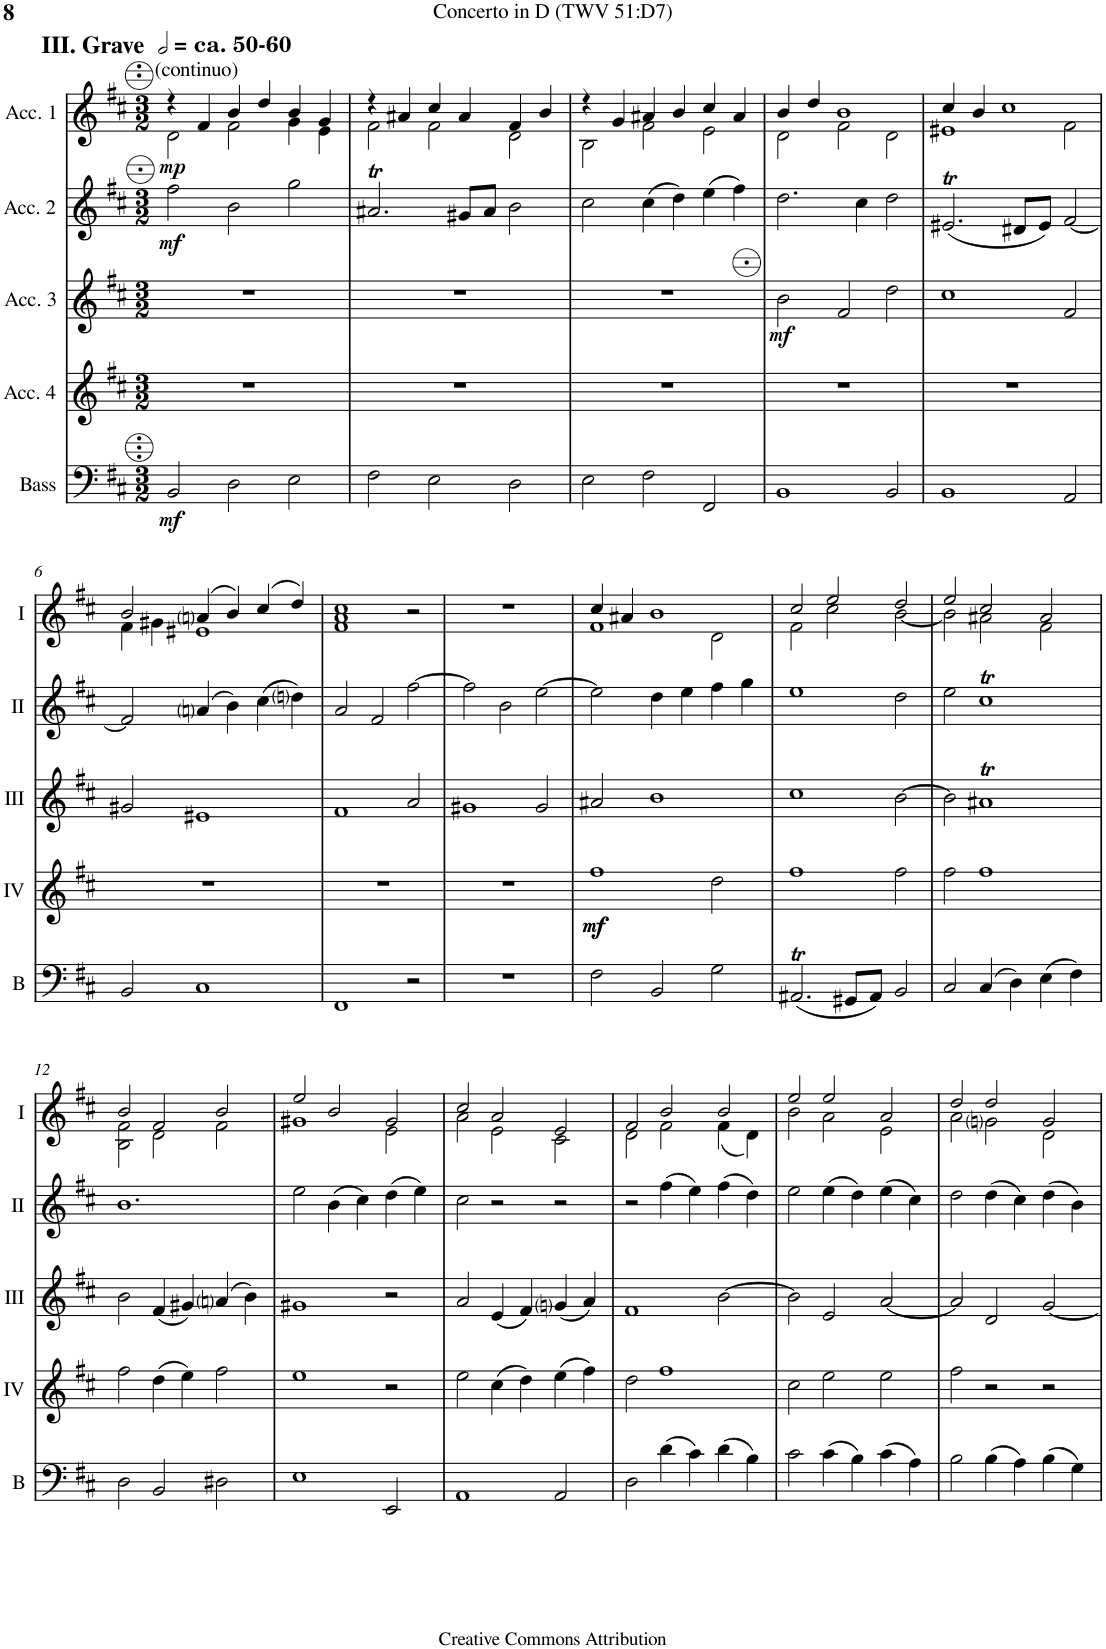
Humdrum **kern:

**kern	**dynam	**kern	**dynam	**kern	**dynam	**kern	**dynam	**kern	**dynam
*part5	*part5	*part4	*part4	*part3	*part3	*part2	*part2	*part1	*part1
*staff5	*staff5	*staff4	*staff4	*staff3	*staff3	*staff2	*staff2	*staff1	*staff1
*I"Bass	*	*I"Acc. 4	*	*I"Acc. 3	*	*I"Acc. 2	*	*I"Acc. 1	*
*I'B	*	*	*	*	*	*	*	*	*
!!LO:PB:g=z
*clefF4	*	*clefG2	*	*clefG2	*	*clefG2	*	*clefG2	*
*Trd7c12	*	*Trd7c12	*	*	*	*	*	*	*
*k[f#c#]	*	*k[f#c#]	*	*k[f#c#]	*	*k[f#c#]	*	*k[f#c#]	*
*M3/2	*	*M3/2	*	*M3/2	*	*M3/2	*	*M3/2	*
=1	=1	=1	=1	=1	=1	=1	=1	=1	=1
*	*	*	*	*	*	*	*	*^	*
!	!	!	!	!	!	!	!	!LO:TX:a:B:t=III. Grave	!	!
!	!	!	!	!	!	!	!	!LO:TX:a:B:t=ca. 50-60	!	!
!	!	!	!	!	!	!	!	!LO:TX:a:t=(continuo)	!	!
!	!LO:DY:b	!	!	!	!	!	!LO:DY:b	!	!	!LO:DY:b
2BB/	mf	1.r	.	1.r	.	2ff#\	mf	4r	2d\	mp
.	.	.	.	.	.	.	.	4f#/	.	.
2D\	.	.	.	.	.	2b\	.	4b/	2f#\	.
.	.	.	.	.	.	.	.	4dd/	.	.
2E\	.	.	.	.	.	2gg\	.	4b/	4g\	.
.	.	.	.	.	.	.	.	4g/	4e\	.
=2	=2	=2	=2	=2	=2	=2	=2	=2	=2	=2
2F#\	.	1.r	.	1.r	.	2.a#Xt/	.	4r	2f#\	.
.	.	.	.	.	.	.	.	4a#X/	.	.
2E\	.	.	.	.	.	.	.	4cc#/	2f#\	.
.	.	.	.	.	.	8g#X/L	.	4a#/	.	.
.	.	.	.	.	.	8a#/J	.	.	.	.
2D\	.	.	.	.	.	2b\	.	4f#/	2d\	.
.	.	.	.	.	.	.	.	4b/	.	.
=3	=3	=3	=3	=3	=3	=3	=3	=3	=3	=3
2E\	.	1.r	.	1.r	.	2cc#\	.	4r	2B\	.
.	.	.	.	.	.	.	.	4g/	.	.
2F#\	.	.	.	.	.	(4cc#\	.	4a#X/	2f#\	.
.	.	.	.	.	.	4dd\)	.	4b/	.	.
2FF#/	.	.	.	.	.	(4ee\	.	4cc#/	2e\	.
.	.	.	.	.	.	4ff#\)	.	4a#/	.	.
=4	=4	=4	=4	=4	=4	=4	=4	=4	=4	=4
!	!	!	!	!	!LO:DY:b	!	!	!	!	!
1BB	.	1.r	.	2b\	mf	2.dd\	.	4b/	2d\	.
.	.	.	.	.	.	.	.	4dd/	.	.
.	.	.	.	2f#/	.	.	.	1b	2f#\	.
.	.	.	.	.	.	4cc#\	.	.	.	.
2BB/	.	.	.	2dd\	.	2dd\	.	.	2d\	.
=5	=5	=5	=5	=5	=5	=5	=5	=5	=5	=5
1BB	.	1.r	.	1cc#	.	(2.e#Xt/	.	4cc#/	1e#X	.
.	.	.	.	.	.	.	.	4b/	.	.
.	.	.	.	.	.	.	.	1cc#	.	.
.	.	.	.	.	.	8d#X/L	.	.	.	.
.	.	.	.	.	.	8e#/J)	.	.	.	.
2AA/	.	.	.	2f#/	.	[2f#/	.	.	2f#\	.
!!LO:LB:g=z	!!
=6	=6	=6	=6	=6	=6	=6	=6	=6	=6	=6
2BB/	.	1.r	.	2g#X/	.	2f#/]	.	2b/	4f#\	.
.	.	.	.	.	.	.	.	.	4g#X\	.
1C#	.	.	.	1e#X	.	(4ani/	.	(4ani/	1e#X	.
.	.	.	.	.	.	4b\)	.	4b/)	.	.
.	.	.	.	.	.	(4cc#\	.	(4cc#/	.	.
.	.	.	.	.	.	4ddni\)	.	4dd/)	.	.
=7	=7	=7	=7	=7	=7	=7	=7	=7	=7	=7
1FF#	.	1.r	.	1f#	.	2a/	.	1cc#	1f# 1a	.
.	.	.	.	.	.	2f#/	.	.	.	.
2r	.	.	.	2a/	.	[2ff#\	.	2r	2ryy	.
*	*	*	*	*	*	*	*	*v	*v	*
=8	=8	=8	=8	=8	=8	=8	=8	=8	=8
1.r	.	1.r	.	1g#X	.	2ff#\]	.	1.r	.
.	.	.	.	.	.	2b\	.	.	.
.	.	.	.	2g#/	.	[2ee\	.	.	.
=9	=9	=9	=9	=9	=9	=9	=9	=9	=9
*	*	*	*	*	*	*	*	*^	*
!	!	!	!LO:DY:b	!	!	!	!	!	!	!
!	!	!	!LO:DY:n=1:b	!	!	!	!	!	!	!
2F#\	.	1ff#	mf mf	2a#X/	.	2ee\]	.	4cc#/	1f#	.
.	.	.	.	.	.	.	.	4a#X/	.	.
2BB/	.	.	.	1b	.	4dd\	.	1b	.	.
.	.	.	.	.	.	4ee\	.	.	.	.
2G\	.	2dd\	.	.	.	4ff#\	.	.	2d\	.
.	.	.	.	.	.	4gg\	.	.	.	.
=10	=10	=10	=10	=10	=10	=10	=10	=10	=10	=10
(2.AA#Xt/	.	1ff#	.	1cc#	.	1ee	.	2cc#/	2f#\	.
.	.	.	.	.	.	.	.	2ee/	2cc#\	.
8GG#X/L	.	.	.	.	.	.	.	.	.	.
8AA#/J)	.	.	.	.	.	.	.	.	.	.
2BB/	.	2ff#\	.	[2b\	.	2dd\	.	2dd/	[2b\	.
=11	=11	=11	=11	=11	=11	=11	=11	=11	=11	=11
2C#/	.	2ff#\	.	2b\]	.	2ee\	.	2ee/	2b\]	.
(4C#/	.	1ff#	.	1a#Xt	.	1cc#t	.	2cc#/	2a#X\	.
4D\)	.	.	.	.	.	.	.	.	.	.
(4E\	.	.	.	.	.	.	.	2a#/	2f#\	.
4F#\)	.	.	.	.	.	.	.	.	.	.
!!LO:LB:g=z	!!
=12	=12	=12	=12	=12	=12	=12	=12	=12	=12	=12
2D\	.	2ff#\	.	2b\	.	1.b	.	2b/	2B\ 2f#\	.
2BB/	.	(4dd\	.	(4f#/	.	.	.	2f#/	2d\	.
.	.	4ee\)	.	4g#X/)	.	.	.	.	.	.
2D#X\	.	2ff#\	.	(4ani/	.	.	.	2b/	2f#\	.
.	.	.	.	4b\)	.	.	.	.	.	.
=13	=13	=13	=13	=13	=13	=13	=13	=13	=13	=13
1E	.	1ee	.	1g#X	.	2ee\	.	2ee/	1g#X	.
.	.	.	.	.	.	(4b\	.	2b/	.	.
.	.	.	.	.	.	4cc#\)	.	.	.	.
2EE/	.	2r	.	2r	.	(4dd\	.	2g#/	2e\	.
.	.	.	.	.	.	4ee\)	.	.	.	.
=14	=14	=14	=14	=14	=14	=14	=14	=14	=14	=14
1AA	.	2ee\	.	2a/	.	2cc#\	.	2cc#/	2a\	.
.	.	(4cc#\	.	(4e/	.	2r	.	2a/	2e\	.
.	.	4dd\)	.	4f#/)	.	.	.	.	.	.
2AA/	.	(4ee\	.	(4gni/	.	2r	.	2e/	2c#\	.
.	.	4ff#\)	.	4a/)	.	.	.	.	.	.
=15	=15	=15	=15	=15	=15	=15	=15	=15	=15	=15
2D\	.	2dd\	.	1f#	.	2r	.	2f#/	2d\	.
(4d\	.	1ff#	.	.	.	(4ff#\	.	2b/	2f#\	.
4c#\)	.	.	.	.	.	4ee\)	.	.	.	.
(4d\	.	.	.	[2b\	.	(4ff#\	.	2b/	(4f#\	.
4B\)	.	.	.	.	.	4dd\)	.	.	4d\)	.
=16	=16	=16	=16	=16	=16	=16	=16	=16	=16	=16
2c#\	.	2cc#\	.	2b\]	.	2ee\	.	2ee/	2b\	.
(4c#\	.	2ee\	.	2e/	.	(4ee\	.	2ee/	2a\	.
4B\)	.	.	.	.	.	4dd\)	.	.	.	.
(4c#\	.	2ee\	.	[2a/	.	(4ee\	.	2a/	2e\	.
4A\)	.	.	.	.	.	4cc#\)	.	.	.	.
=17	=17	=17	=17	=17	=17	=17	=17	=17	=17	=17
2B\	.	2ff#\	.	2a/]	.	2dd\	.	2dd/	2a\	.
(4B\	.	2r	.	2d/	.	(4dd\	.	2dd/	2gni\	.
4A\)	.	.	.	.	.	4cc#\)	.	.	.	.
(4B\	.	2r	.	[2g/	.	(4dd\	.	2g/	2d\	.
4G\)	.	.	.	.	.	4b\)	.	.	.	.
*	*	*	*	*	*	*	*	*v	*v	*
=	=	=	=	=	=	=	=	=	=
*-	*-	*-	*-	*-	*-	*-	*-	*-	*-
